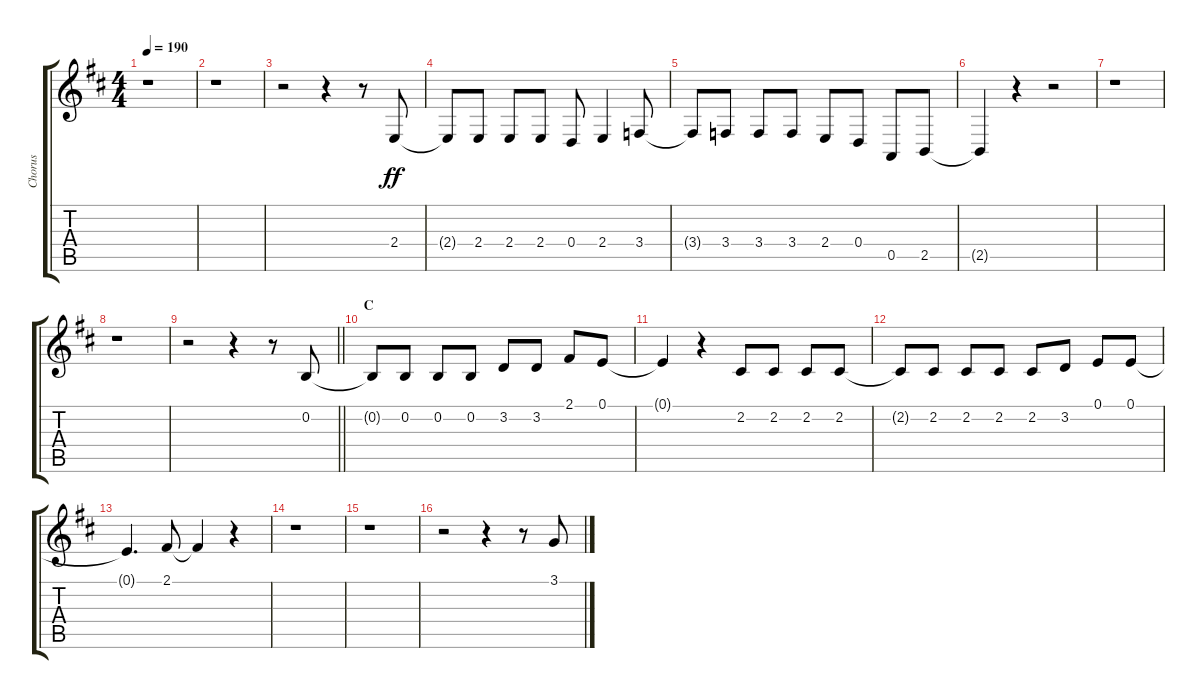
\track ("Chorus" "Chorus") {instrument voiceoohs}
\staff {score tabs}
\tuning (E4 B3 G3 D3 A2 E2) {hide}
\ts (4 4)
\tempo 190
\clef g2
\ks d
r.1{dy ff} |
r.1 |
r.2 r.4 r.8 2.4.8 |
2.4{t}.8 2.4.8 2.4.8 2.4.8 0.4.8 2.4.4 3.4.8 |
3.4{t}.8 3.4.8 3.4.8 3.4.8 2.4.8 0.4.8 0.5.8 2.5.8 |
2.5{t}.4 r.4 r.2 |
r.1 |
r.1 |
\barLineRight lightlight
r.2 r.4 r.8 0.2.8 |
\section ("" "C")
0.2{t}.8 0.2.8 0.2.8 0.2.8 3.2.8 3.2.8 2.1.8 0.1.8 |
0.1{t}.4 r.4 2.2.8 2.2.8 2.2.8 2.2.8 |
2.2{t}.8 2.2.8 2.2.8 2.2.8 2.2.8 3.2.8 0.1.8 0.1.8 |
0.1{t}.4{d} 2.1.8 2.1{t}.4 r.4 |
r.1 |
r.1 |
r.2 r.4 r.8 3.1.8
